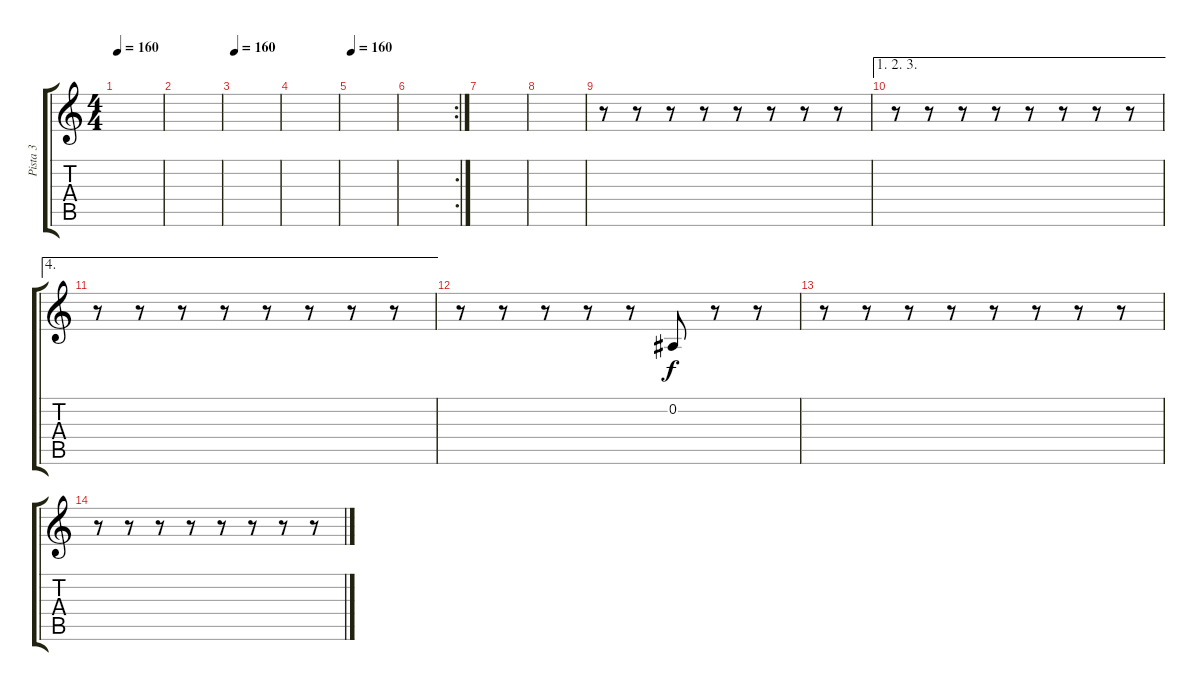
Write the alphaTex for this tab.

\track ("Pista 3" "Pista 3") {instrument stringensemble1}
\staff {score tabs}
\tuning (Eb4 Bb3 Gb3 Db3 Ab2 Eb2) {hide}
\ts (4 4)
\tempo 160
\clef g2
\ks c
|
|
\tempo 160
|
|
\tempo 160
|
\rc 2
|
|
|
r.8 r.8 r.8 r.8 r.8 r.8 r.8 r.8 |
\ae (1 2 3)
r.8 r.8 r.8 r.8 r.8 r.8 r.8 r.8 |
\ae 4
r.8 r.8 r.8 r.8 r.8 r.8 r.8 r.8 |
r.8 r.8 r.8 r.8 r.8 0.2.8 r.8 r.8 |
r.8 r.8 r.8 r.8 r.8 r.8 r.8 r.8 |
r.8 r.8 r.8 r.8 r.8 r.8 r.8 r.8
